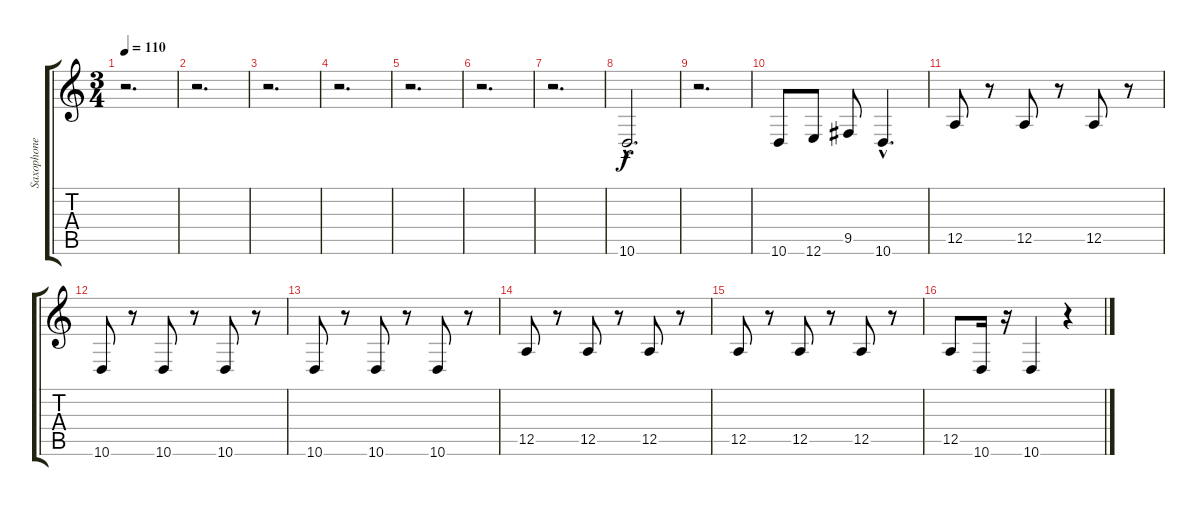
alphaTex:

\track ("Saxophone" "Saxophone") {instrument tenorsax}
\staff {score tabs}
\tuning (E4 B3 G3 D3 A2 E2) {hide}
\ts (3 4)
\tempo 110
\clef g2
\ks c
r.2{d dy f} |
r.2{d} |
r.2{d} |
r.2{d} |
r.2{d} |
r.2{d} |
r.2{d} |
10.6{hac}.2{d} |
r.2{d} |
10.6.8 12.6.8 9.5.8 10.6{hac}.4{d} |
12.5.8 r.8 12.5.8 r.8 12.5.8 r.8 |
10.6.8 r.8 10.6.8 r.8 10.6.8 r.8 |
10.6.8 r.8 10.6.8 r.8 10.6.8 r.8 |
12.5.8 r.8 12.5.8 r.8 12.5.8 r.8 |
12.5.8 r.8 12.5.8 r.8 12.5.8 r.8 |
12.5.8 10.6.16 r.16 10.6.4 r.4
